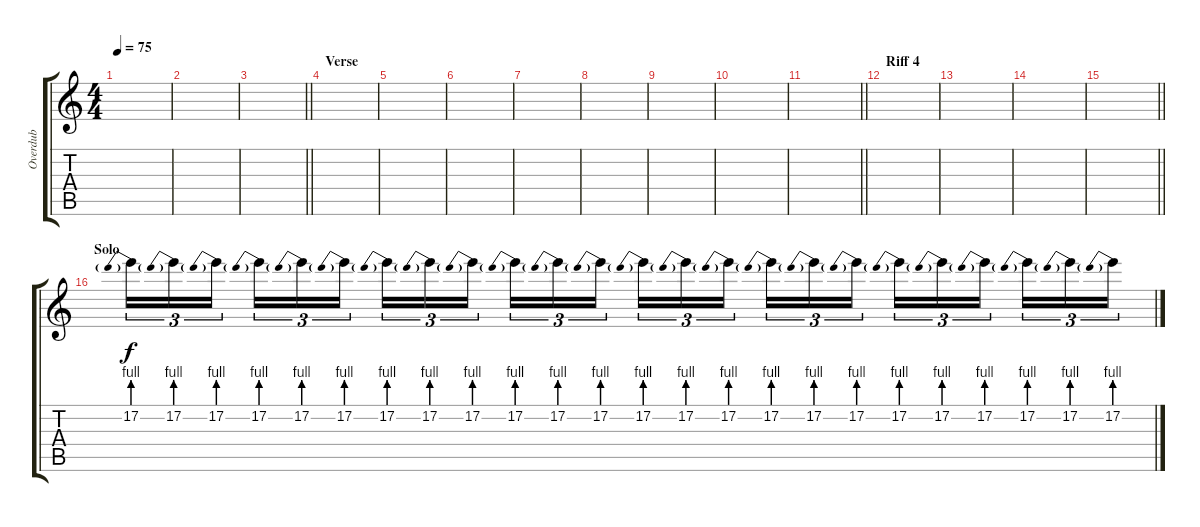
\track ("Overdub" "Overdub") {instrument overdrivenguitar bank 255}
\staff {score tabs}
\tuning (D4 A3 F3 C3 G2 D2) {hide}
\ts (4 4)
\tempo 75
\clef g2
\ks c
|
|
\barLineRight lightlight
|
\section ("" "Verse")
|
|
|
|
|
|
|
\barLineRight lightlight
|
\section ("" "Riff 4")
|
|
|
\barLineRight lightlight
|
\section ("" "Solo")
17.2{be (prebend 0 4 60 4)}.16{tu (3 2)} 17.2{be (prebend 0 4 60 4)}.16{tu (3 2)} 17.2{be (prebend 0 4 60 4)}.16{tu (3 2) beam splitsecondary} 17.2{be (prebend 0 4 60 4)}.16{tu (3 2)} 17.2{be (prebend 0 4 60 4)}.16{tu (3 2)} 17.2{be (prebend 0 4 60 4)}.16{tu (3 2)} 17.2{be (prebend 0 4 60 4)}.16{tu (3 2)} 17.2{be (prebend 0 4 60 4)}.16{tu (3 2)} 17.2{be (prebend 0 4 60 4)}.16{tu (3 2) beam splitsecondary} 17.2{be (prebend 0 4 60 4)}.16{tu (3 2)} 17.2{be (prebend 0 4 60 4)}.16{tu (3 2)} 17.2{be (prebend 0 4 60 4)}.16{tu (3 2)} 17.2{be (prebend 0 4 60 4)}.16{tu (3 2)} 17.2{be (prebend 0 4 60 4)}.16{tu (3 2)} 17.2{be (prebend 0 4 60 4)}.16{tu (3 2) beam splitsecondary} 17.2{be (prebend 0 4 60 4)}.16{tu (3 2)} 17.2{be (prebend 0 4 60 4)}.16{tu (3 2)} 17.2{be (prebend 0 4 60 4)}.16{tu (3 2)} 17.2{be (prebend 0 4 60 4)}.16{tu (3 2)} 17.2{be (prebend 0 4 60 4)}.16{tu (3 2)} 17.2{be (prebend 0 4 60 4)}.16{tu (3 2) beam splitsecondary} 17.2{be (prebend 0 4 60 4)}.16{tu (3 2)} 17.2{be (prebend 0 4 60 4)}.16{tu (3 2)} 17.2{be (prebend 0 4 60 4)}.16{tu (3 2)}
